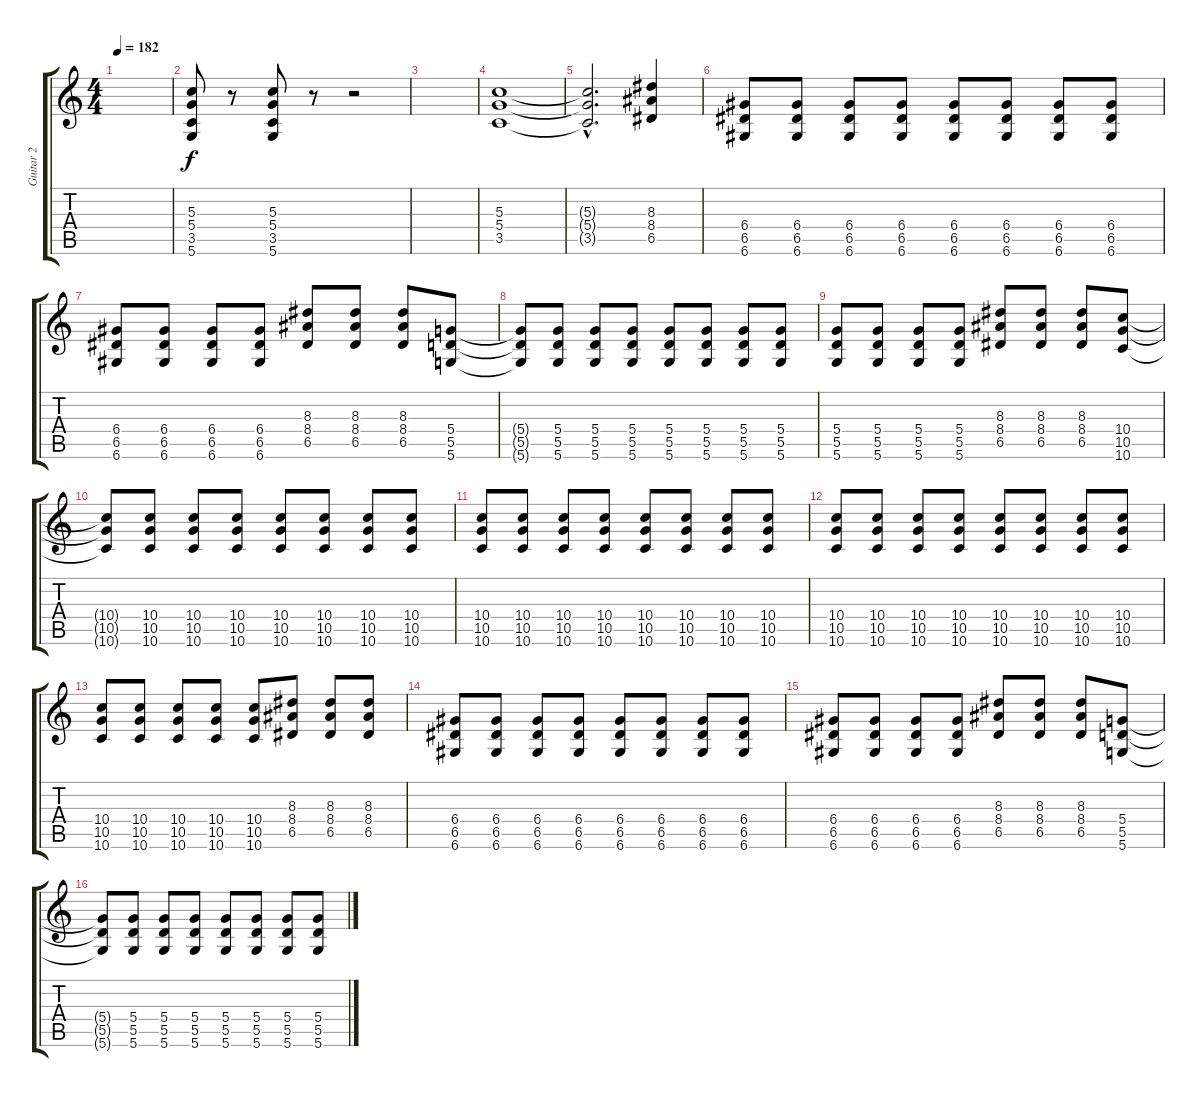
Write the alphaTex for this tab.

\track ("Guitar 2" "Guitar 2") {instrument overdrivenguitar}
\staff {score tabs}
\tuning (E4 B3 G3 D3 A2 D2) {hide}
\ts (4 4)
\tempo 182
\clef g2
\ks c
|
(5.3 5.4 3.5 5.6).8 r.8 (5.3 5.4 3.5 5.6).8 r.8 r.2 |
|
(5.3 5.4 3.5).1 |
(5.3{hac t} 5.4{hac t} 3.5{hac t}).2{d} (8.3 8.4 6.5).4 |
(6.4 6.5 6.6).8 (6.4 6.5 6.6).8 (6.4 6.5 6.6).8 (6.4 6.5 6.6).8 (6.4 6.5 6.6).8 (6.4 6.5 6.6).8 (6.4 6.5 6.6).8 (6.4 6.5 6.6).8 |
(6.4 6.5 6.6).8 (6.4 6.5 6.6).8 (6.4 6.5 6.6).8 (6.4 6.5 6.6).8 (8.3 8.4 6.5).8 (8.3 8.4 6.5).8 (8.3 8.4 6.5).8 (5.4 5.5 5.6).8 |
(5.4{t} 5.5{t} 5.6{t}).8 (5.4 5.5 5.6).8 (5.4 5.5 5.6).8 (5.4 5.5 5.6).8 (5.4 5.5 5.6).8 (5.4 5.5 5.6).8 (5.4 5.5 5.6).8 (5.4 5.5 5.6).8 |
(5.4 5.5 5.6).8 (5.4 5.5 5.6).8 (5.4 5.5 5.6).8 (5.4 5.5 5.6).8 (8.3 8.4 6.5).8 (8.3 8.4 6.5).8 (8.3 8.4 6.5).8 (10.4 10.5 10.6).8 |
(10.4{t} 10.5{t} 10.6{t}).8 (10.4 10.5 10.6).8 (10.4 10.5 10.6).8 (10.4 10.5 10.6).8 (10.4 10.5 10.6).8 (10.4 10.5 10.6).8 (10.4 10.5 10.6).8 (10.4 10.5 10.6).8 |
(10.4 10.5 10.6).8 (10.4 10.5 10.6).8 (10.4 10.5 10.6).8 (10.4 10.5 10.6).8 (10.4 10.5 10.6).8 (10.4 10.5 10.6).8 (10.4 10.5 10.6).8 (10.4 10.5 10.6).8 |
(10.4 10.5 10.6).8 (10.4 10.5 10.6).8 (10.4 10.5 10.6).8 (10.4 10.5 10.6).8 (10.4 10.5 10.6).8 (10.4 10.5 10.6).8 (10.4 10.5 10.6).8 (10.4 10.5 10.6).8 |
(10.4 10.5 10.6).8 (10.4 10.5 10.6).8 (10.4 10.5 10.6).8 (10.4 10.5 10.6).8 (10.4 10.5 10.6).8 (8.3 8.4 6.5).8 (8.3 8.4 6.5).8 (8.3 8.4 6.5).8 |
(6.4 6.5 6.6).8 (6.4 6.5 6.6).8 (6.4 6.5 6.6).8 (6.4 6.5 6.6).8 (6.4 6.5 6.6).8 (6.4 6.5 6.6).8 (6.4 6.5 6.6).8 (6.4 6.5 6.6).8 |
(6.4 6.5 6.6).8 (6.4 6.5 6.6).8 (6.4 6.5 6.6).8 (6.4 6.5 6.6).8 (8.3 8.4 6.5).8 (8.3 8.4 6.5).8 (8.3 8.4 6.5).8 (5.4 5.5 5.6).8 |
(5.4{t} 5.5{t} 5.6{t}).8 (5.4 5.5 5.6).8 (5.4 5.5 5.6).8 (5.4 5.5 5.6).8 (5.4 5.5 5.6).8 (5.4 5.5 5.6).8 (5.4 5.5 5.6).8 (5.4 5.5 5.6).8
